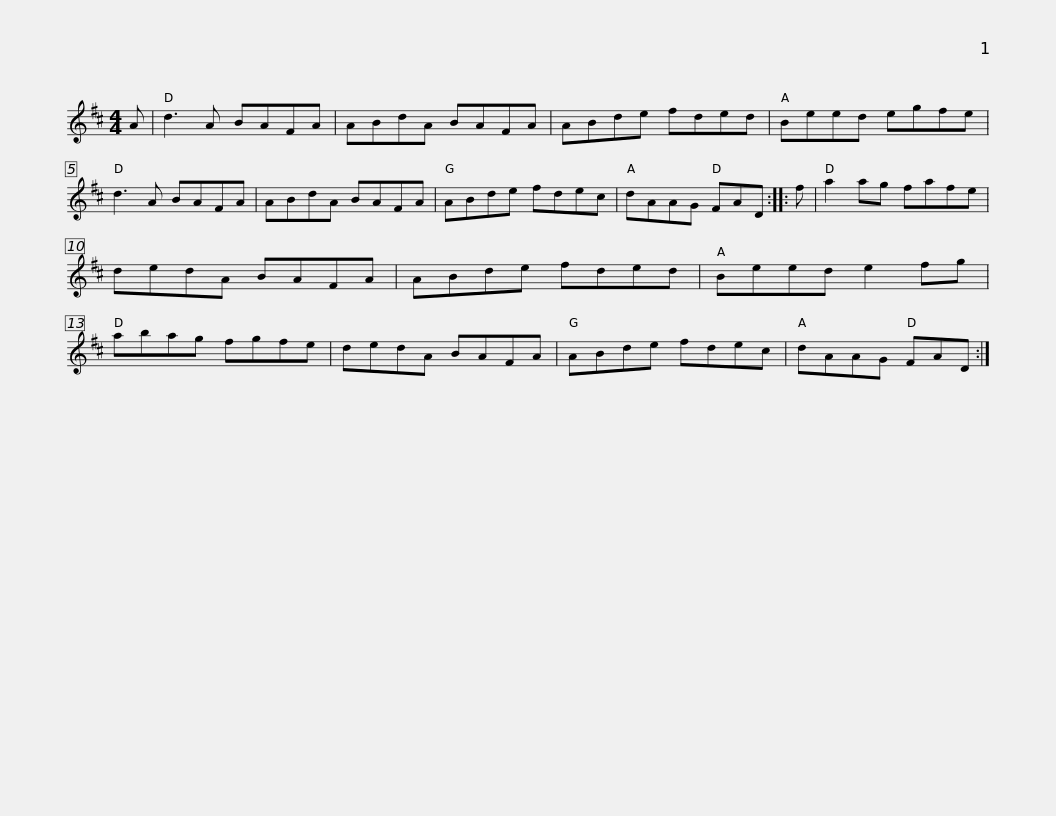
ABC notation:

X:1
L:1/8
M:4/4
I:linebreak $
K:D
V:1 treble
V:1
 A | d3 A BAFA | ABdA BAFA | ABde fded | Beed egfe | %5
 d3 A BAFA |$ ABdA BAFA | ABde fdec | dAAG FAD :: f | %10
 a2 ag fafe | dedA BAFA |$ ABde fded | Beed e2 fg | abag fgfe | %15
 dedA BAFA | ABde fdec |$ dAAG FAD :| %18
